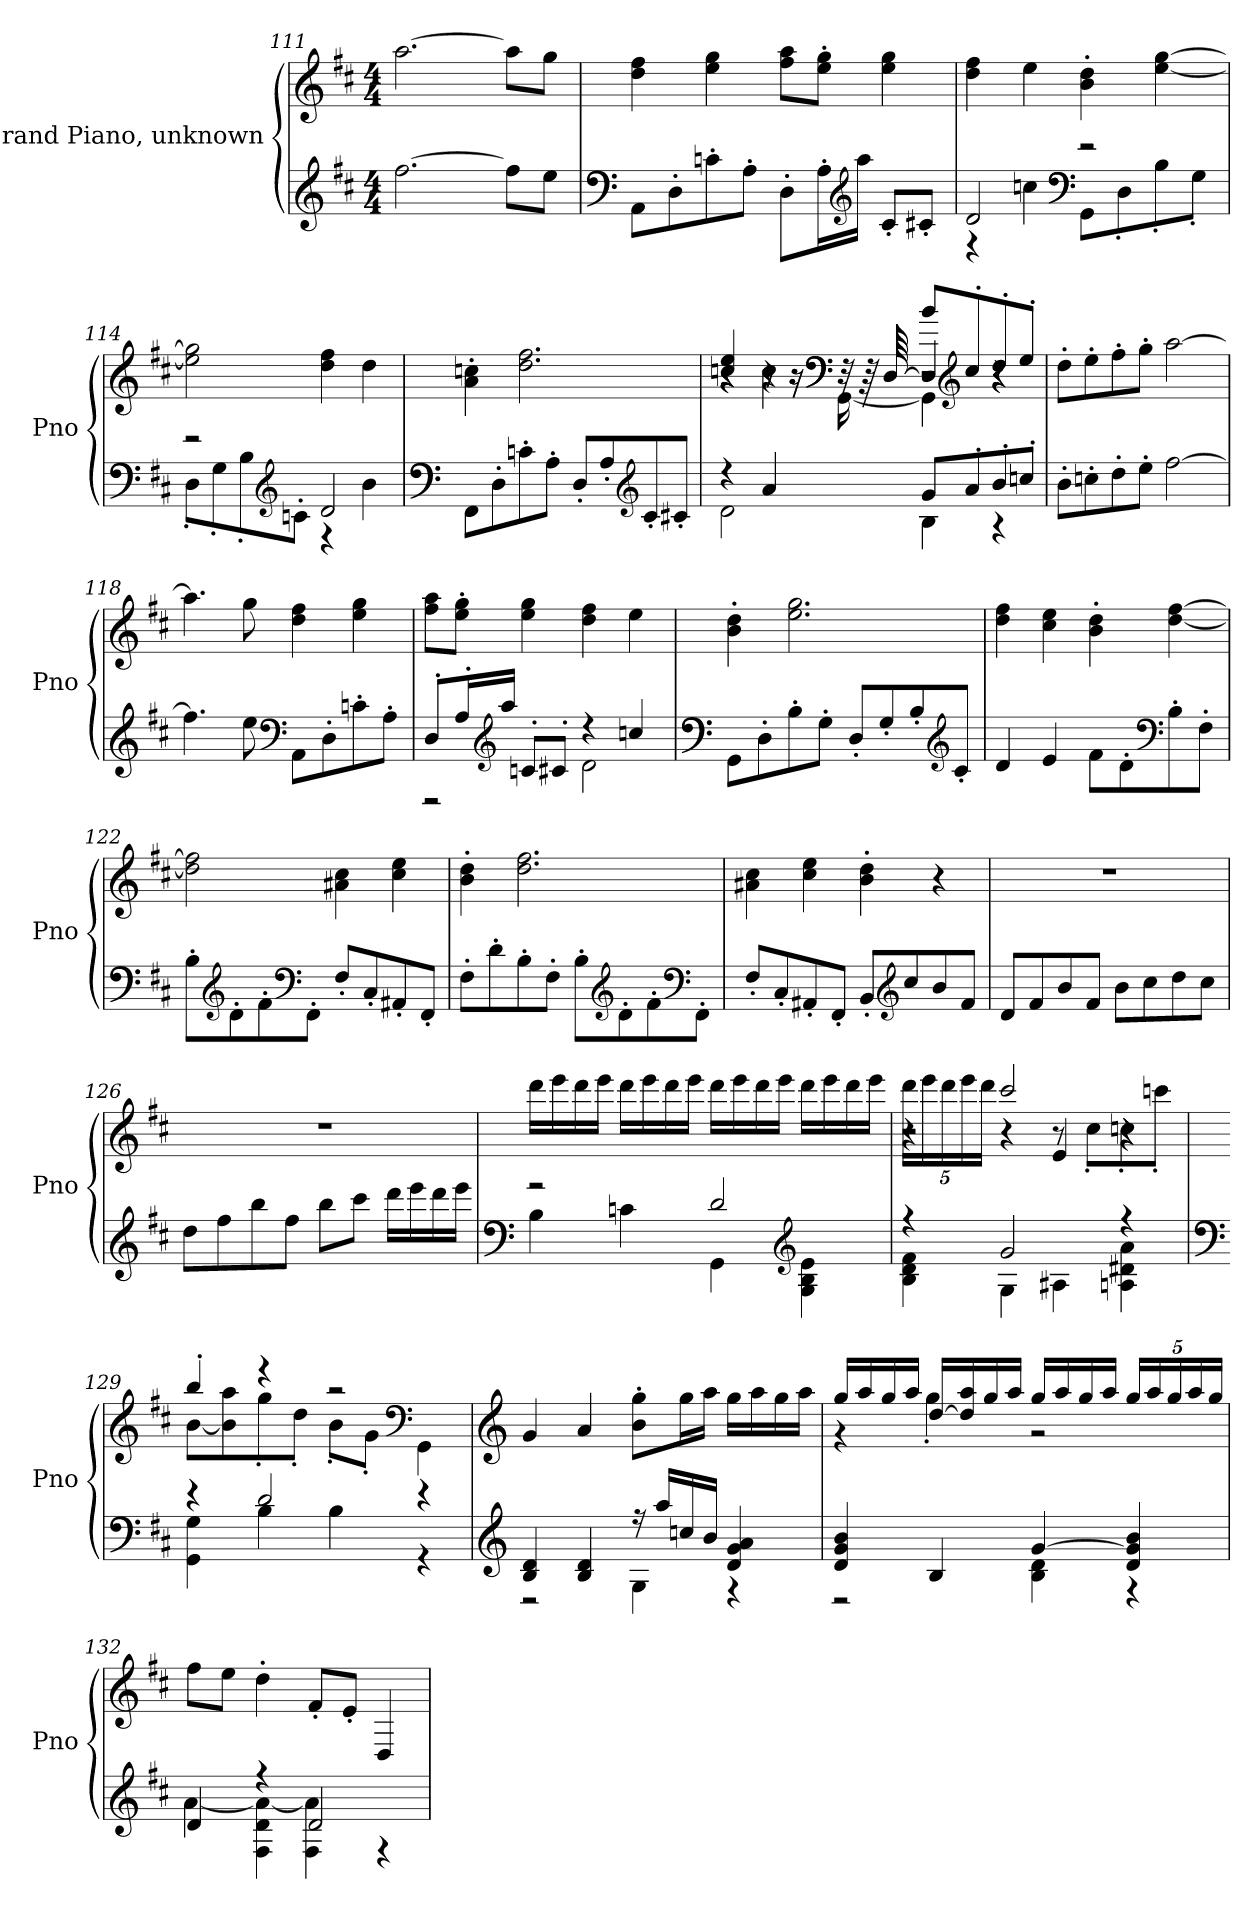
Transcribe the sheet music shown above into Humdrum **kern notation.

**kern	**kern
*part1	*part1
*staff2	*staff1
*I"Grand Piano, unknown	*
*I'Pno	*
*clefG2	*clefG2
*k[f#c#]	*k[f#c#]
*M4/4	*M4/4
=111	=111
[2.ff#\	[2.aa\
8ff#\L]	8aa\L]
8ee\J	8gg\J
=112	=112
*clefF4	*
8AA\L	4dd\ 4ff#\
8D'\	.
8cn'\	4ee\ 4gg\
8A'\J	.
8D'\L	8ff#\ 8aa\L
16A'\L	8ee\' 8gg\'J
*clefG2	*
16aa\JJ	.
8c'/L	4ee\ 4gg\
8c#X'/J	.
=113	=113
*^	*
2d/	4r	4dd\ 4ff#\
.	4ccn\	4ee\
*clefF4	*	*
2r	8GG\L	4b\' 4dd\'
.	8D'\	.
.	8B'\	[4ee\ [4gg\
.	8G'\J	.
=114	=114	=114
2r	8D'\L	2ee\] 2gg\]
.	8G'\	.
.	8B'\	.
*clefG2	*	*
.	8cn'\J	.
2d/	4r	4dd\ 4ff#\
.	4b\	4dd\
*v	*v	*
!!LO:LB:g=z
=115	=115
*clefF4	*
8FF#\L	4a\' 4ccn\'
8D'\	.
8cn'\	2.dd\ 2.ff#\
8A'\J	.
8D'/L	.
8A'/	.
*clefG2	*
8c'/	.
8c#X'/J	.
=116	=116
*^	*^
*	*	*	*^
*	*	*	*	*^
4r	2d\	4ccn/ 4ee/	4r	4r	4r
4a/	.	4r	4cc\	8r	8r
.	.	.	.	16r	16r
*	*	*clefF4	*	*	*
.	.	.	.	32r	[16GG\
.	.	.	.	64r	.
.	.	.	.	[64D/	.
8g/L	4B\	8b/L	2r	4D/]	4GG\]
*	*	*clefG2	*	*	*
8a'/	.	8cc'/	.	.	.
8b'/	4r	8dd'/	.	4r	4r
8ccn'/J	.	8ee'/J	.	.	.
*v	*v	*	*	*	*
*	*v	*v	*v	*v
=117	=117
8b'\L	8dd'\L
8ccn'\	8ee'\
8dd'\	8ff#'\
8ee'\J	8gg'\J
[2ff#\	[2aa\
=118	=118
4.ff#\]	4.aa\]
8ee\	8gg\
*clefF4	*
8AA\L	4dd\ 4ff#\
8D'\	.
8cn'\	4ee\ 4gg\
8A'\J	.
!!LO:LB:g=z
=119	=119
*^	*
8D'/L	2r	8ff#\ 8aa\L
16A'/L	.	8ee\' 8gg\'J
*clefG2	*	*
16aa/JJ	.	.
8cn'/L	.	4ee\ 4gg\
8c#X'/J	.	.
4r	2d\	4dd\ 4ff#\
4ccn/	.	4ee\
*v	*v	*
=120	=120
*clefF4	*
8GG\L	4b\' 4dd\'
8D'\	.
8B'\	2.ee\ 2.gg\
8G'\J	.
8D'/L	.
8G'/	.
8B'/	.
*clefG2	*
8c#'/J	.
=121	=121
4d/	4dd\ 4ff#\
4e/	4cc#\ 4ee\
8f#\L	4b\' 4dd\'
8d'\	.
*clefF4	*
8B'\	[4dd\ [4ff#\
8F#'\J	.
=122	=122
8B'\L	2dd\] 2ff#\]
*clefG2	*
8d'\	.
8f#'\	.
*clefF4	*
8FF#'\J	.
8F#'/L	4a#X\ 4cc#\
8C#'/	.
8AA#X'/	4cc#\ 4ee\
8FF#'/J	.
!!LO:LB:g=z
=123	=123
8F#'\L	4b\' 4dd\'
8d'\	.
8B'\	2.dd\ 2.ff#\
8F#'\J	.
8B'\L	.
*clefG2	*
8d'\	.
8f#'\	.
*clefF4	*
8FF#'\J	.
=124	=124
8F#'/L	4a#X\ 4cc#\
8C#'/	.
8AA#X'/	4cc#\ 4ee\
8FF#'/J	.
8BB'/L	4b\' 4dd\'
*clefG2	*
8cc#/	.
8b/	4r
8f#/J	.
=125	=125
8d/L	1r
8f#/	.
8b/	.
8f#/J	.
8b\L	.
8cc#\	.
8dd\	.
8cc#\J	.
=126	=126
8dd\L	1r
8ff#\	.
8bb\	.
8ff#\J	.
8bb\L	.
8ccc#\J	.
16ddd\LL	.
16eee\	.
16ddd\	.
16eee\JJ	.
!!LO:PB:g=z
=127	=127
*clefF4	*
*^	*
2r	4B\	16ddd\LL
.	.	16eee\
.	.	16ddd\
.	.	16eee\JJ
.	4cn\	16ddd\LL
.	.	16eee\
.	.	16ddd\
.	.	16eee\JJ
2d/	4GG\	16ddd\LL
.	.	16eee\
.	.	16ddd\
.	.	16eee\JJ
*clefG2	*	*
.	4G\ 4B\ 4e\	16ddd\LL
.	.	16eee\
.	.	16ddd\
.	.	16eee\JJ
=128	=128	=128
*	*	*^
*	*	*	*Xbrackettup
*	*	*	*^
4r	4B\ 4d\ 4f#\	4r	20ddd\LL	2r
.	.	.	20eee\	.
.	.	.	20ddd\	.
.	.	.	20eee\	.
.	.	.	20ddd\JJ	.
2g/	4G\	2ccc#/	4r	.
.	4A#X\	.	8r	4e/
.	.	.	8cc#'\L	.
4r	4An\ 4d#X\ 4a\	4r	8ccn'\	4r
.	.	.	8cccn'\J	.
*	*	*v	*v	*v
!!LO:LB:g=z
=129	=129	=129
*clefF4	*	*
*	*	*^
4r	4GG\ 4G\	4bb'/	[8b\L
.	.	.	8b\] 8aa\
2d/	4B\	4r	8gg'\
.	.	.	8dd'\J
.	4B\	2r	8b'\L
.	.	.	8g'\J
*	*	*clefF4	*
4r	4r	.	4GG\
*	*	*v	*v
=130	=130	=130
*clefG2	*	*clefG2
4B/ 4d/	2r	4g/
4B/ 4d/	.	4a/
16r	4G\	8b\' 8gg\'L
16aa/LL	.	.
16ccn/	.	16gg\L
16b/JJ	.	16aa\JJ
4d/ 4g/ 4a/	4r	16gg\LL
.	.	16aa\
.	.	16gg\
.	.	16aa\JJ
=131	=131	=131
*	*	*^
4d/ 4g/ 4b/	2r	16gg/LL	4r
.	.	16aa/	.
.	.	16gg/	.
.	.	16aa/JJ	.
4B/	.	[16dd/LL	4gg'\
.	.	16dd/] 16aa/	.
.	.	16gg/	.
.	.	16aa/JJ	.
[4g/	4B\ 4d\	16gg/LL	2r
.	.	16aa/	.
.	.	16gg/	.
.	.	16aa/JJ	.
4d/ 4g/] 4b/	4r	20gg/LL	.
.	.	20aa/	.
.	.	20gg/	.
.	.	20aa/	.
.	.	20gg/JJ	.
*	*	*v	*v
!!LO:LB:g=z
=132	=132	=132
4d/	[4a\	8ff#\L
.	.	8ee\J
4r	4F#\ 4d\ 4a\_	4dd'\
2d/	4F#\ 4a\]	8f#'/L
.	.	8e'/J
.	4r	4D/
*v	*v	*
=	=
*-	*-
